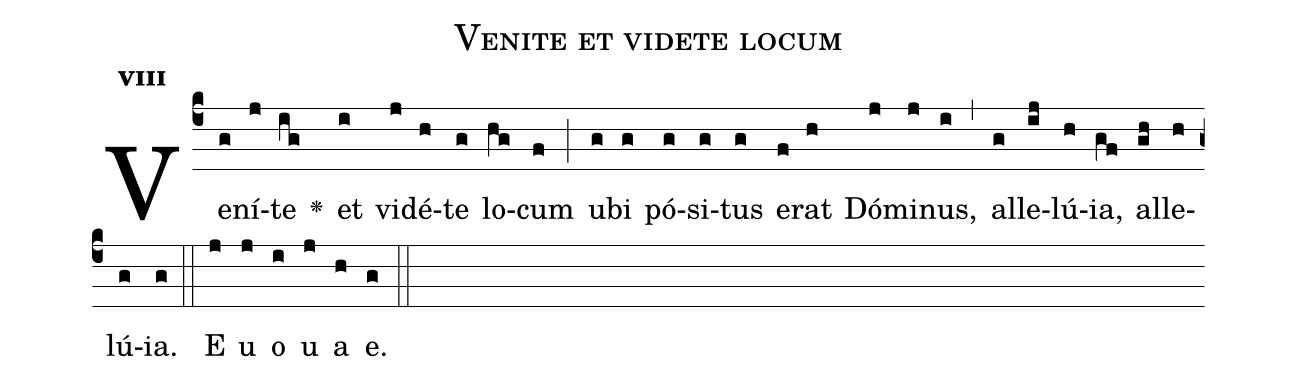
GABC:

name:Venite et videte locum;
office-part:Antiphona;
mode:8;
%%
initial-style: 1;
name: Venite et videte locum
book: Antiphonae & Responsoria/Tomus II, p. 148;
occasion: Dominica Paschae in Resurrectione Domini;
office-part: Vesperae Ant 2;
user-notes: ;
commentary: ;
annotation: 8g;
centering-scheme: english;
fontsize: 12;
font: OFLSortsMillGoudy;
height: 11;
width: 4.5;
%%
(c4)Ve(g)ní(j)te(ig) <v>\greheightstar</v>() et(i) vi(j)dé(h)te(g) lo(hg)cum(f) (;) u(g)bi(g) pó(g)si(g)tus(g) e(f)rat(h) Dó(j)mi(j)nus,(i) (,) al(g)le(ij)lú(h)ia,(gf) al(gh)le(h)lú(g)ia.(g) (::)
E(j) u(j) o(i) u(j) a(h) e.(g) (::)
